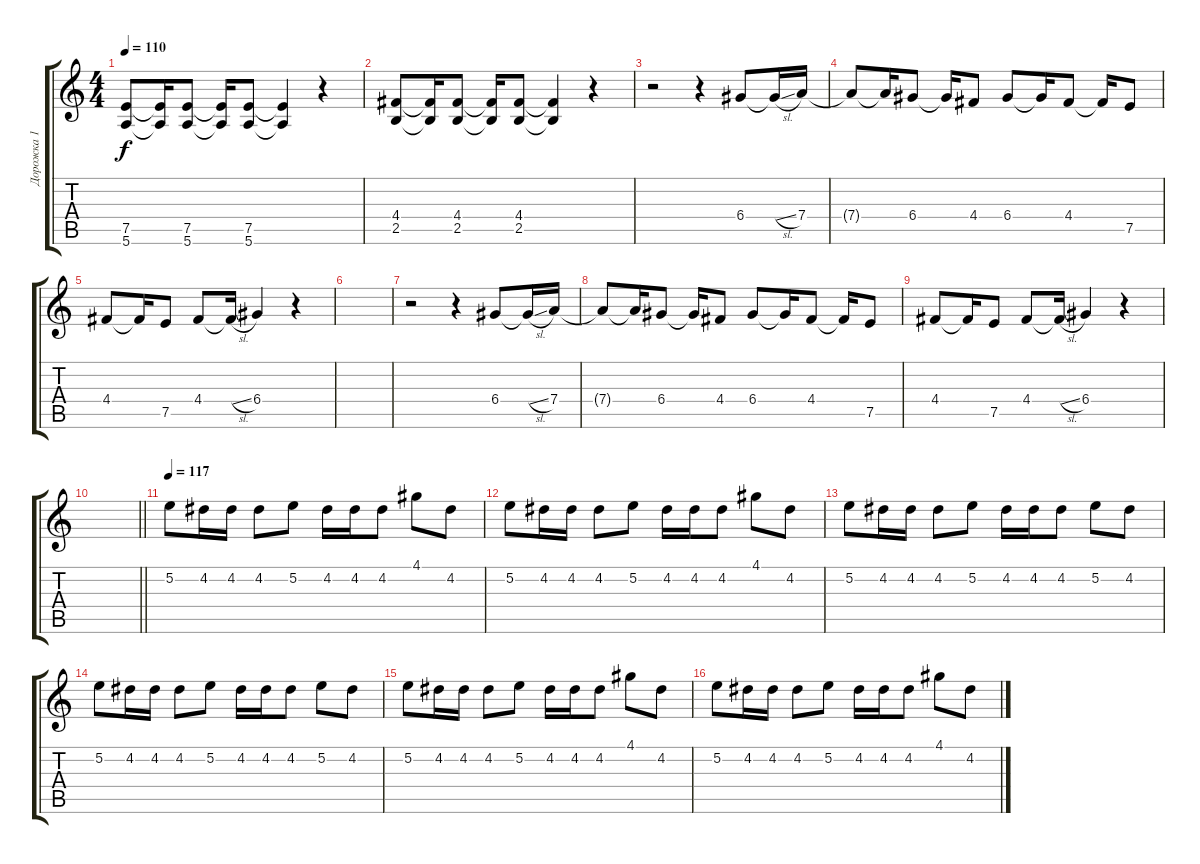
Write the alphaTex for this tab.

\track ("Дорожка 1" "Дорожка 1") {instrument distortionguitar}
\staff {score tabs}
\tuning (E4 B3 G3 D3 A2 E2) {hide}
\ts (4 4)
\tempo 110
\clef g2
\ks c
(7.5 5.6).8{dy f} (7.5{t} 5.6{t}).16 (7.5 5.6).8 (7.5{t} 5.6{t}).16 (7.5 5.6).8 (7.5{t} 5.6{t}).4 r.4 |
(4.4 2.5).8 (4.4{t} 2.5{t}).16 (4.4 2.5).8 (4.4{t} 2.5{t}).16 (4.4 2.5).8 (4.4{t} 2.5{t}).4 r.4 |
r.2{volume 12} r.4 6.4.8 6.4{sl t}.16 7.4.16 |
7.4{t}.8 7.4{t}.16 6.4.8 6.4{t}.16 4.4.8 6.4.8 6.4{t}.16 4.4.8 4.4{t}.16 7.5.8 |
4.4.8 4.4{t}.16 7.5.8 4.4.8 4.4{sl t}.16 6.4.4 r.4 |
|
r.2 r.4 6.4.8 6.4{sl t}.16 7.4.16 |
7.4{t}.8 7.4{t}.16 6.4.8 6.4{t}.16 4.4.8 6.4.8 6.4{t}.16 4.4.8 4.4{t}.16 7.5.8 |
4.4.8 4.4{t}.16 7.5.8 4.4.8 4.4{sl t}.16 6.4.4 r.4 |
\barLineRight lightlight
|
\section ("" "")
\tempo 112
\tempo 117
5.2.8 4.2.16 4.2.16 4.2.8 5.2.8 4.2.16 4.2.16 4.2.8 4.1.8 4.2.8 |
5.2.8 4.2.16 4.2.16 4.2.8 5.2.8 4.2.16 4.2.16 4.2.8 4.1.8 4.2.8 |
5.2.8 4.2.16 4.2.16 4.2.8 5.2.8 4.2.16 4.2.16 4.2.8 5.2.8 4.2.8 |
5.2.8 4.2.16 4.2.16 4.2.8 5.2.8 4.2.16 4.2.16 4.2.8 5.2.8 4.2.8 |
5.2.8 4.2.16 4.2.16 4.2.8 5.2.8 4.2.16 4.2.16 4.2.8 4.1.8 4.2.8 |
5.2.8 4.2.16 4.2.16 4.2.8 5.2.8 4.2.16 4.2.16 4.2.8 4.1.8 4.2.8
